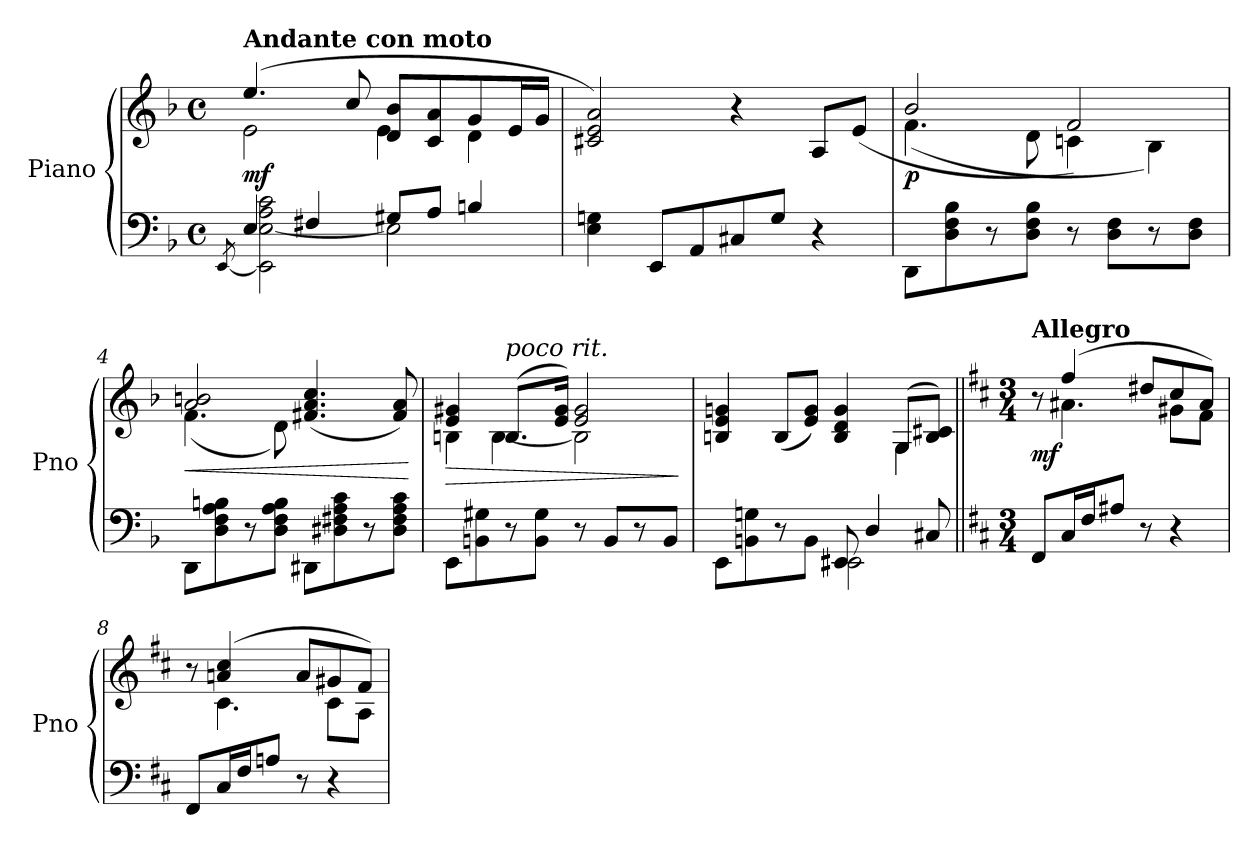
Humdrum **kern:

**kern	**kern	**dynam
*part1	*part1	*part1
*staff2	*staff1	*staff1/2
*I"Piano	*	*
*I'Pno	*	*
*clefF4	*clefG2	*
*k[b-]	*k[b-]	*
*M4/4	*M4/4	*
*met(c)	*met(c)	*
*MM69	*MM69	*
=1	=1	=1
*^	*	*
.	[<8qEE/	.	.
*	*	*^	*
!	!	!LO:TX:a:B:t=Andante con moto	!	!
!	!	!	!	!LO:DY:b
4E/	2EE\] [2E\ 2A\ 2c\	(4.ee/	2e\	mf
4F#X/	.	.	.	.
.	.	8cc/	.	.
8G#X/L	2E\]	8d/ 8b-/L	4e\	.
8A/J	.	8c/ 8a/	.	.
4Bn/	.	8g/	4d\	.
.	.	16e/L	.	.
.	.	16g/JJ	.	.
*v	*v	*	*	*
*	*v	*v	*
=2	=2	=2
4E\ 4Gn\	2c#X/ 2e/ 2a/)	.
(8EE/L	.	.
8AA/	.	.
8C#X/	4r	.
8G/J	.	.
4r	8A/L	.
.	(8e/J	.
!!LO:LB:g=z
=3	=3	=3
*	*^	*
!	!	!	!LO:DY:b
8DD\L	2b-/	(4.f\	p
8D\ 8F\ 8B-\	.	.	.
8r	.	.	.
8D\ 8F\ 8B-\J	.	8d\	.
8r	2f/)	4cn\	.
8D\ 8F\L	.	.	.
8r	.	4B-\)	.
8D\ 8F\J	.	.	.
=4	=4	=4	=4
!	!	!	!LO:HP:b
8DD\L	2a/ 2bn/	(4.f\	<
8D\ 8F\ 8A\ 8Bn\	.	.	.
8r	.	.	.
8D\ 8F\ 8A\ 8B\J	.	8d\)	.
8DD#X\L	(>4.f#X/ 4.a/ 4.cc/	2ryy	.
8D#X\ 8F#X\ 8A\ 8c\	.	.	.
8r	.	.	.
8D#\ 8F#\ 8A\ 8c\J	8f#/ 8a/)	.	.
*	*v	*v	*
.	.	[
=5	=5	=5
!	!	!LO:HP:b
*	*^	*
8EE\L	4e/ 4g#X/	4Bn\	>
8BBn\ 8G#X\	.	.	.
!	!LO:TX:a:i:t=poco rit.	!	!
8r	(8.B/L	[4B\	.
8BB\ 8G#\J	.	.	.
.	16e/ 16g#/Jk)	.	.
8r	2e/ 2g#/	2B\]	.
8BB/L	.	.	.
8r	.	.	.
8BB/J	.	.	.
*	*v	*v	*
.	.	]
!!LO:LB:g=z
=6	=6	=6
*^	*^	*
8EE\L	2ryy	4Bn/ 4e/ 4gn/	2.ryy	.
8BBn\ 8Gn\	.	.	.	.
8r	.	(8B/L	.	.
8BB\J	.	8e/ 8g/J)	.	.
8EE#X/	2EE#\	4B/ 4d/ 4g/	.	.
4D/	.	.	.	.
.	.	(<8G/L	4G\	.
8C#X/	.	8B/ 8c#X/J)	.	.
*v	*v	*	*	*
=7||	=7||	=7||	=7||
*k[f#c#]	*k[f#c#]	*	*
*M3/4	*M3/4	*	*
*	*MM96	*	*
!	!LO:TX:a:B:t=Allegro	!	!
!	!	!	!LO:DY:b
8FF#/L	8r	8ryy	mf
16C#/L	(4ff#/	4.a#X\	.
16F#/J	.	.	.
8A#X/J	.	.	.
8r	8dd#X/L	.	.
4r	8cc#/	8g#X\L	.
.	8a#/J)	8f#\J	.
=8	=8	=8	=8
8FF#/L	8r	8ryy	.
16C#/L	(4an/ 4cc#/	4.c#\	.
16F#/J	.	.	.
8An/J	.	.	.
8r	8a/L	.	.
4r	8g#X/	8c#\L	.
.	8f#/J)	8A\J	.
*	*v	*v	*
=	=	=
*-	*-	*-
